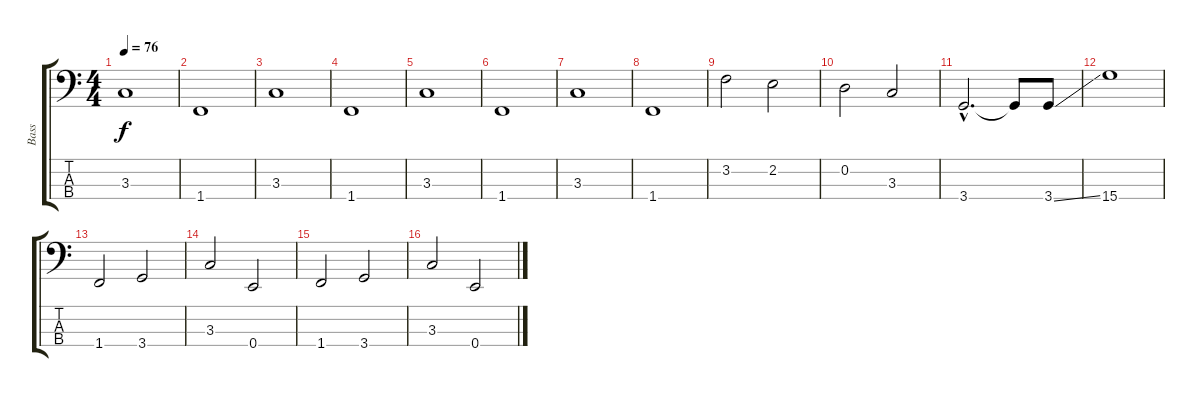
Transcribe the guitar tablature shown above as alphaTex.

\track ("Bass" "Bass") {instrument electricbassfinger}
\staff {score tabs}
\tuning (G2 D2 A1 E1) {hide}
\ts (4 4)
\tempo 76
\clef f4
\ks c
3.3.1{dy f} |
1.4.1 |
3.3.1 |
1.4.1 |
3.3.1 |
1.4.1 |
3.3.1 |
1.4.1 |
3.2.2 2.2.2 |
0.2.2 3.3.2 |
3.4{hac}.2{d} 3.4{t}.8 3.4{ss}.8 |
15.4.1 |
1.4.2 3.4.2 |
3.3.2 0.4.2 |
1.4.2 3.4.2 |
3.3.2 0.4.2
